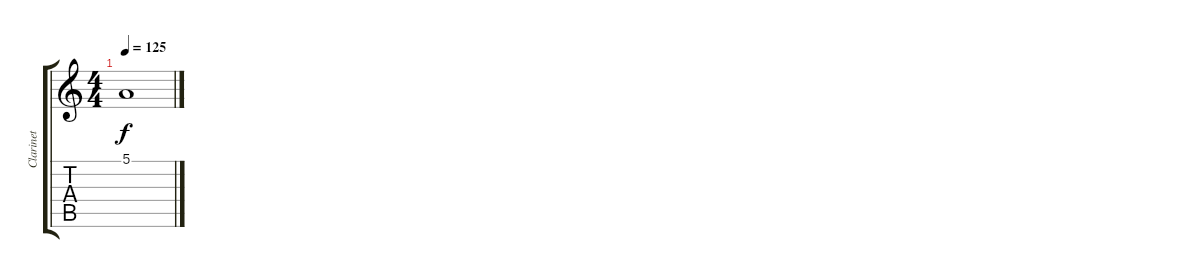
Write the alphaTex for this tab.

\track ("Clarinet" "Clarinet") {instrument clarinet}
\staff {score tabs}
\tuning (E4 B3 G3 D3 A2 E2) {hide}
\ts (4 4)
\tempo 125
\clef g2
\ks c
5.1{t}.1{dy f}
